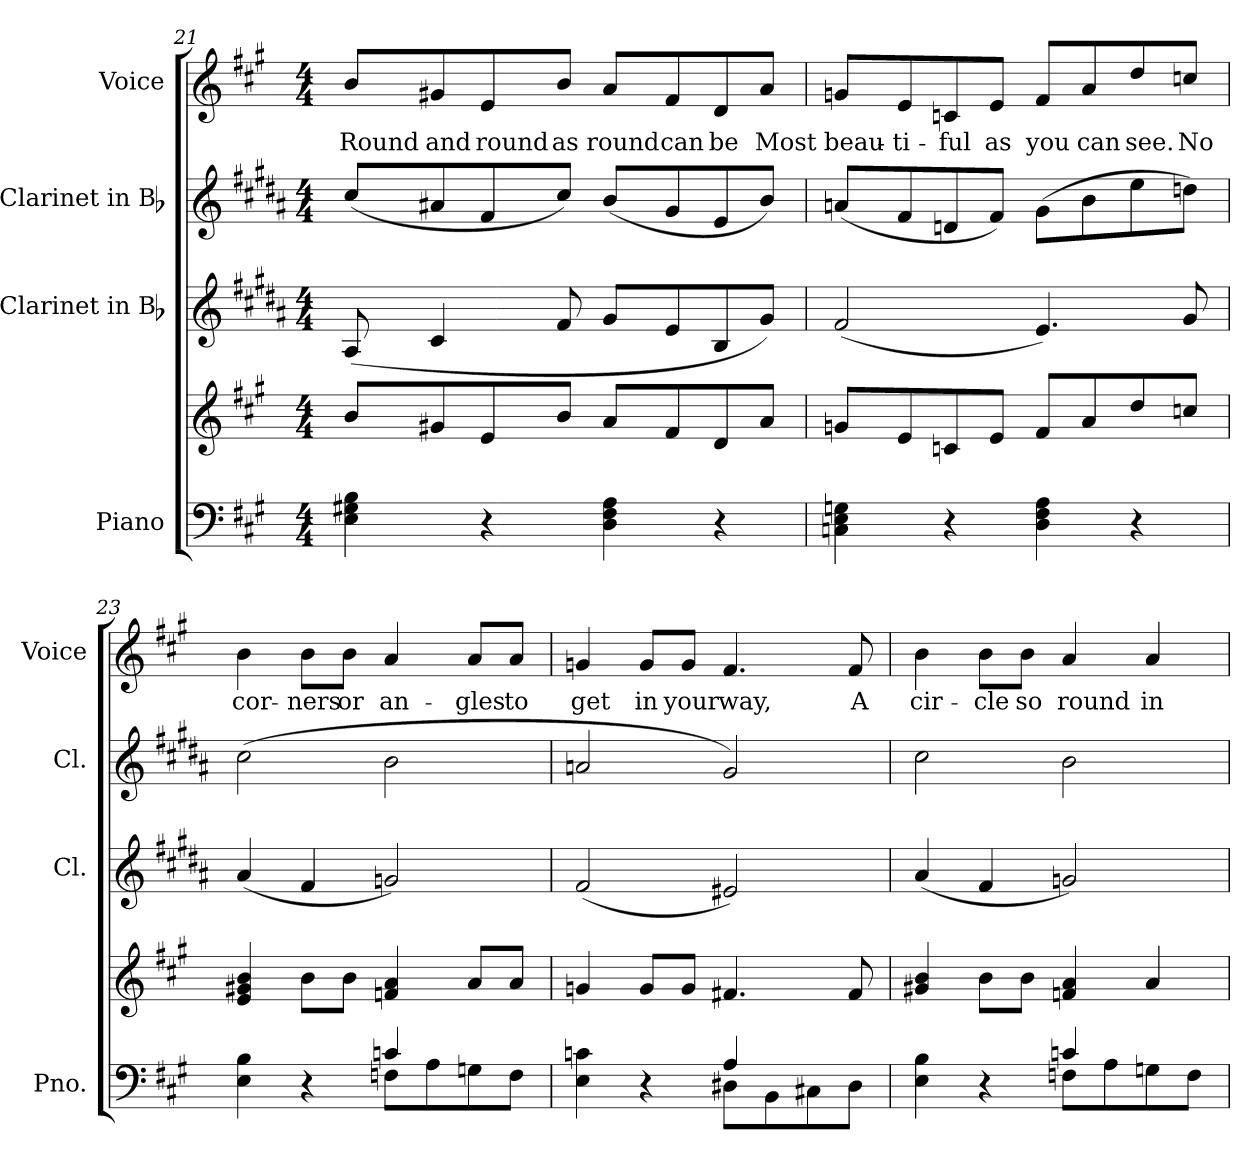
**kern	**kern	**kern	**kern	**kern	**text
*part4	*part4	*part3	*part2	*part1	*part1
*staff5	*staff4	*staff3	*staff2	*staff1	*staff1
*I"Piano	*	*I"Clarinet in Bb	*I"Clarinet in Bb	*I"Voice	*
*I'Pno.	*	*I'Cl.	*I'Cl.	*I'Voice	*
*clefF4	*clefG2	*clefG2	*clefG2	*clefG2	*
*	*	*ITrd1c2	*ITrd1c2	*	*
*k[f#c#g#]	*k[f#c#g#]	*k[f#c#g#]	*k[f#c#g#]	*k[f#c#g#]	*
*A:	*A:	*A:	*A:	*A:	*
*M4/4	*M4/4	*M4/4	*M4/4	*M4/4	*
=21	=21	=21	=21	=21	=21
!	!	!	!	!	!LO:LY:b:color=#000000
4Ei\ 4G#Xi 4Bi	8bi/L	(8G#i/	(8bi/L	8bi/L	Round
!	!	!	!	!	!LO:LY:b:color=#000000
.	8g#Xi/	4Bi/	8g#Xi/	8g#Xi/	and
!	!	!	!	!	!LO:LY:b:color=#000000
4r	8ei/	.	8ei/	8ei/	round
!	!	!	!	!	!LO:LY:b:color=#000000
.	8bi/J	8ei/	8bi/J)	8bi/J	as
!	!	!	!	!	!LO:LY:b:color=#000000
4Di\ 4F#i 4Ai	8ai/L	8f#i/L	(8ai/L	8ai/L	round
!	!	!	!	!	!LO:LY:b:color=#000000
.	8f#i/	8di/	8f#i/	8f#i/	can
!	!	!	!	!	!LO:LY:b:color=#000000
4r	8di/	8Ai/	8di/	8di/	be
!	!	!	!	!	!LO:LY:b:color=#000000
.	8ai/J	8f#i/J)	8ai/J)	8ai/J	Most
=22	=22	=22	=22	=22	=22
!	!	!	!	!	!LO:LY:b:color=#000000
4Cni\ 4Ei 4Gni	8gni/L	(2ei/	(8gni/L	8gni/L	beau-
!	!	!	!	!	!LO:LY:b:color=#000000
.	8ei/	.	8ei/	8ei/	-ti-
!	!	!	!	!	!LO:LY:b:color=#000000
4r	8cni/	.	8cni/	8cni/	-ful
!	!	!	!	!	!LO:LY:b:color=#000000
.	8ei/J	.	8ei/J)	8ei/J	as
!	!	!	!	!	!LO:LY:b:color=#000000
4Di\ 4F#i 4Ai	8f#i/L	4.di/)	(8f#i\L	8f#i/L	you
!	!	!	!	!	!LO:LY:b:color=#000000
.	8ai/	.	8ai\	8ai/	can
!	!	!	!	!	!LO:LY:b:color=#000000
4r	8ddi/	.	8ddi\	8ddi/	see.
!	!	!	!	!	!LO:LY:b:color=#000000
.	8ccni/J	8f#i/	8ccni\J)	8ccni/J	No
!!LO:LB:g=z
=23	=23	=23	=23	=23	=23
*^	*	*	*	*	*
!	!	!	!	!	!	!LO:LY:b:color=#000000
4Ei\ 4Bi	2ryy	4ei/ 4g#Xi 4bi	(4g#i/	(2bi\	4bi\	cor-
!	!	!	!	!	!	!LO:LY:b:color=#000000
4r	.	8bi\L	4ei/	.	8bi\L	-ners
!	!	!	!	!	!	!LO:LY:b:color=#000000
.	.	8bi\J	.	.	8bi\J	or
!	!	!	!	!	!	!LO:LY:b:color=#000000
4cni/	8Fni\L	4fni/ 4ai	2fni/)	2ai\	4ai/	an-
.	8Ai\	.	.	.	.	.
!	!	!	!	!	!	!LO:LY:b:color=#000000
4ryy	8Gni\	8ai/L	.	.	8ai/L	-gles
!	!	!	!	!	!	!LO:LY:b:color=#000000
.	8Fi\J	8ai/J	.	.	8ai/J	to
=24	=24	=24	=24	=24	=24	=24
!	!	!	!	!	!	!LO:LY:b:color=#000000
4Ei\ 4cni	2ryy	4gni/	(2ei/	2gni/	4gni/	get
!	!	!	!	!	!	!LO:LY:b:color=#000000
4r	.	8gi/L	.	.	8gi/L	in
!	!	!	!	!	!	!LO:LY:b:color=#000000
.	.	8gi/J	.	.	8gi/J	your
!	!	!	!	!	!	!LO:LY:b:color=#000000
4Ai/	8D#Xi\L	4.f#Xi/	2d#Xi/)	2f#i/)	4.f#i/	way,
.	8BBi\	.	.	.	.	.
4ryy	8C#Xi\	.	.	.	.	.
!	!	!	!	!	!	!LO:LY:b:color=#000000
.	8D#i\J	8f#i/	.	.	8f#i/	A
=25	=25	=25	=25	=25	=25	=25
!	!	!	!	!	!	!LO:LY:b:color=#000000
4Ei\ 4Bi	2ryy	4g#Xi/ 4bi	(4g#i/	2bi\	4bi\	cir-
!	!	!	!	!	!	!LO:LY:b:color=#000000
4r	.	8bi\L	4ei/	.	8bi\L	-cle
!	!	!	!	!	!	!LO:LY:b:color=#000000
.	.	8bi\J	.	.	8bi\J	so
!	!	!	!	!	!	!LO:LY:b:color=#000000
4cni/	8Fni\L	4fni/ 4ai	2fni/)	2ai\	4ai/	round
.	8Ai\	.	.	.	.	.
!	!	!	!	!	!	!LO:LY:b:color=#000000
4ryy	8Gni\	4ai/	.	.	4ai/	in
.	8Fi\J	.	.	.	.	.
*v	*v	*	*	*	*	*
=	=	=	=	=	=
*-	*-	*-	*-	*-	*-
